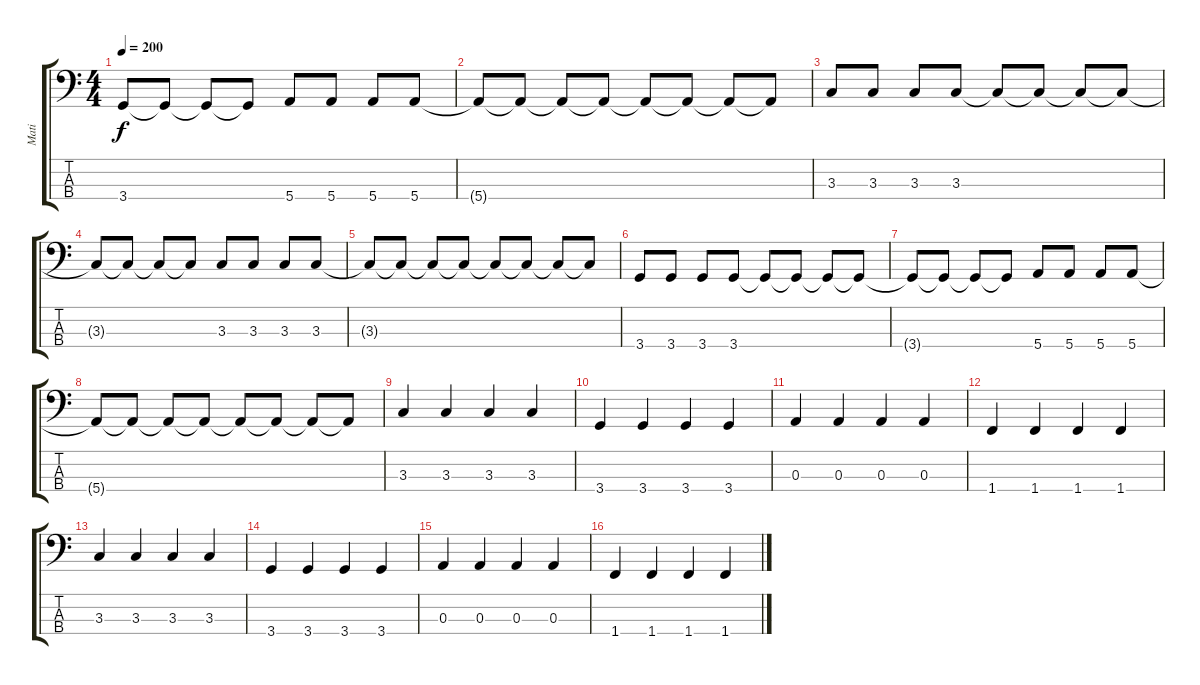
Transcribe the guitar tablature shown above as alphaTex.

\track ("Mati" "Mati") {instrument electricbasspick}
\staff {score tabs}
\tuning (G2 D2 A1 E1) {hide}
\ts (4 4)
\tempo 200
\clef f4
\ks c
3.4{t}.8{dy f} 3.4{t}.8 3.4{t}.8 3.4{t}.8 5.4.8 5.4.8 5.4.8 5.4.8 |
5.4{t}.8 5.4{t}.8 5.4{t}.8 5.4{t}.8 5.4{t}.8 5.4{t}.8 5.4{t}.8 5.4{t}.8 |
3.3.8 3.3.8 3.3.8 3.3.8 3.3{t}.8 3.3{t}.8 3.3{t}.8 3.3{t}.8 |
3.3{t}.8 3.3{t}.8 3.3{t}.8 3.3{t}.8 3.3.8 3.3.8 3.3.8 3.3.8 |
3.3{t}.8 3.3{t}.8 3.3{t}.8 3.3{t}.8 3.3{t}.8 3.3{t}.8 3.3{t}.8 3.3{t}.8 |
3.4.8 3.4.8 3.4.8 3.4.8 3.4{t}.8 3.4{t}.8 3.4{t}.8 3.4{t}.8 |
3.4{t}.8 3.4{t}.8 3.4{t}.8 3.4{t}.8 5.4.8 5.4.8 5.4.8 5.4.8 |
5.4{t}.8 5.4{t}.8 5.4{t}.8 5.4{t}.8 5.4{t}.8 5.4{t}.8 5.4{t}.8 5.4{t}.8 |
3.3.4 3.3.4 3.3.4 3.3.4 |
3.4.4 3.4.4 3.4.4 3.4.4 |
0.3.4 0.3.4 0.3.4 0.3.4 |
1.4.4 1.4.4 1.4.4 1.4.4 |
3.3.4 3.3.4 3.3.4 3.3.4 |
3.4.4 3.4.4 3.4.4 3.4.4 |
0.3.4 0.3.4 0.3.4 0.3.4 |
1.4.4 1.4.4 1.4.4 1.4.4
